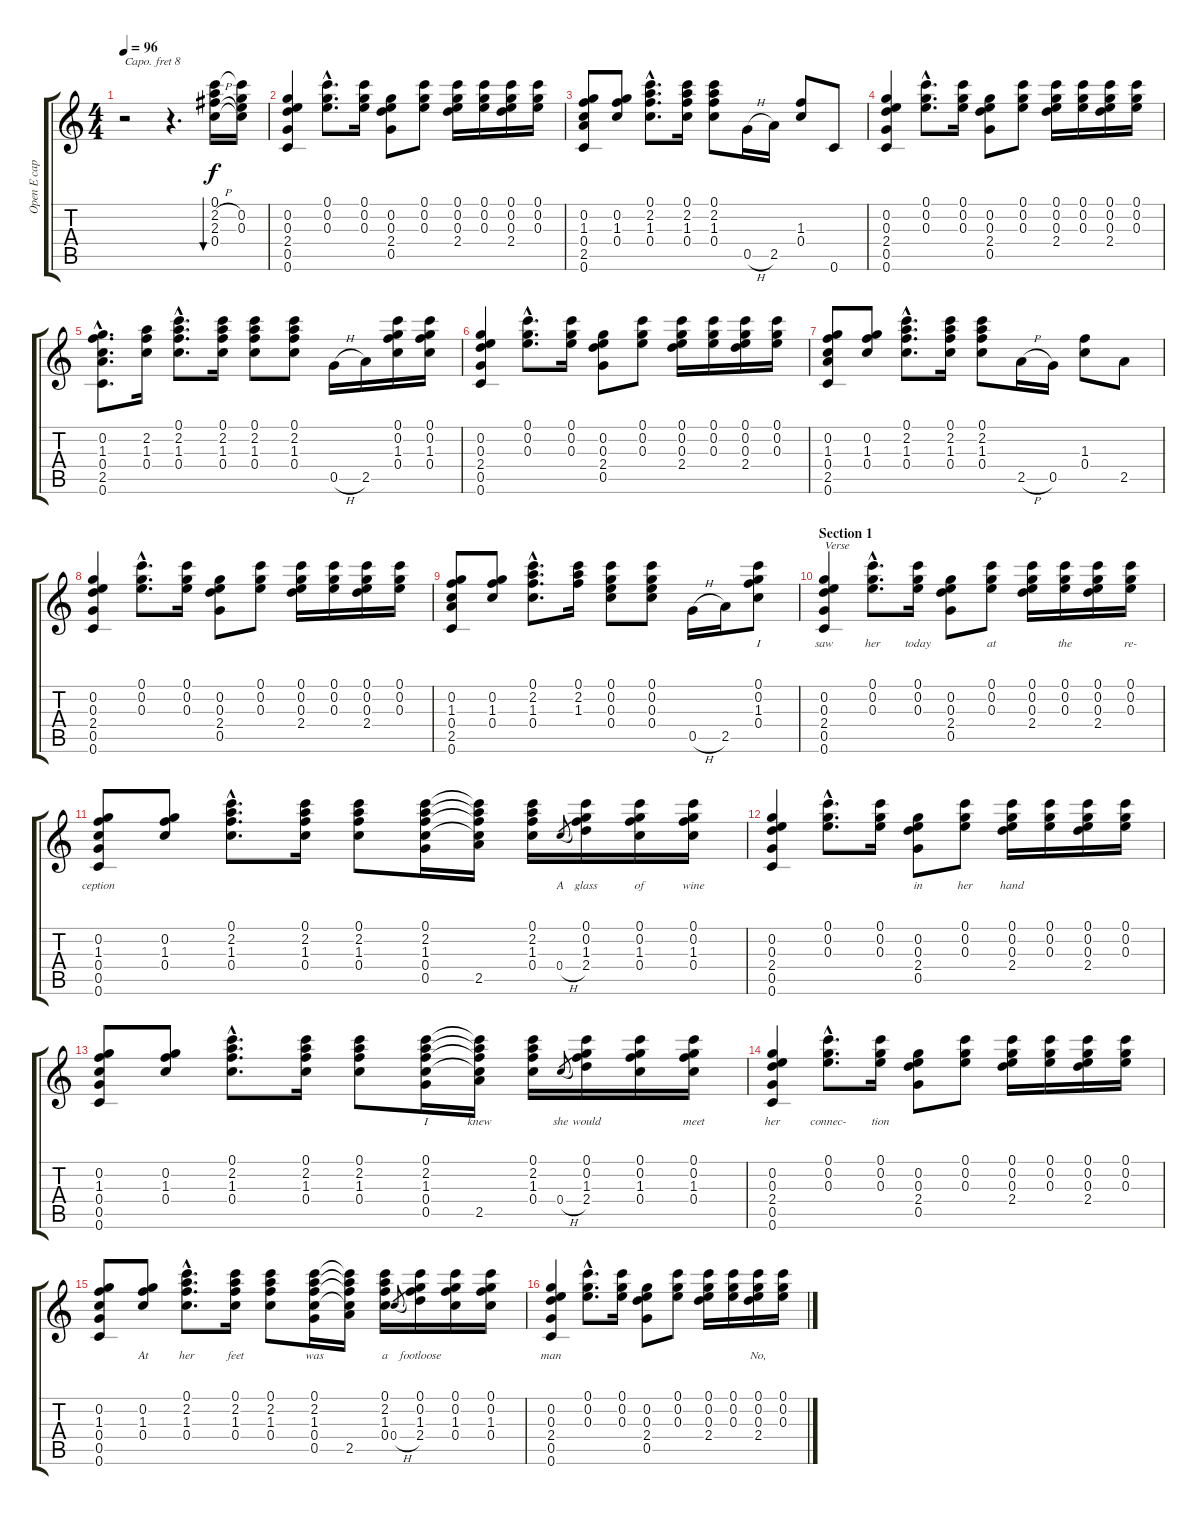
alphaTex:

\track ("Open E capo on 8" "Open E cap") {instrument acousticguitarsteel}
\staff {score tabs}
\capo 8
\tuning (E4 B3 Ab3 E3 B2 E2) {hide}
\ts (4 4)
\tempo 96
\clef g2
\ks c
r.2{dy f instrument acousticguitarsteel} r.4{d} (0.1 2.2{h} 2.3{h} 0.4).16{bu 60} (0.1{t} 0.2 0.3 0.4{t}).16 |
(0.2 0.3 2.4 0.5 0.6).4 (0.1{hac} 0.2{hac} 0.3{hac}).8{d} (0.1 0.2 0.3).16 (0.2 0.3 2.4 0.5).8 (0.1 0.2 0.3).8 (0.1 0.2 0.3 2.4).16 (0.1 0.2 0.3).16 (0.1 0.2 0.3 2.4).16 (0.1 0.2 0.3).16 |
(0.2 1.3 0.4 2.5 0.6).8 (0.2 1.3 0.4).8 (0.1{hac} 2.2{hac} 1.3{hac} 0.4{hac}).8{d} (0.1 2.2 1.3 0.4).16 (0.1 2.2 1.3 0.4).8 0.5{h}.16 2.5.16 (1.3 0.4).8 0.6.8 |
(0.2 0.3 2.4 0.5 0.6).4 (0.1{hac} 0.2{hac} 0.3{hac}).8{d} (0.1 0.2 0.3).16 (0.2 0.3 2.4 0.5).8 (0.1 0.2 0.3).8 (0.1 0.2 0.3 2.4).16 (0.1 0.2 0.3).16 (0.1 0.2 0.3 2.4).16 (0.1 0.2 0.3).16 |
(0.2{hac} 1.3{hac} 0.4{hac} 2.5{hac} 0.6{hac}).8{d} (2.2 1.3 0.4).16 (0.1{hac} 2.2{hac} 1.3{hac} 0.4{hac}).8{d} (0.1 2.2 1.3 0.4).16 (0.1 2.2 1.3 0.4).8 (0.1 2.2 1.3 0.4).8 0.5{h}.16 2.5.16 (0.1 0.2 1.3 0.4).16 (0.1 0.2 1.3 0.4).16 |
(0.2 0.3 2.4 0.5 0.6).4 (0.1{hac} 0.2{hac} 0.3{hac}).8{d} (0.1 0.2 0.3).16 (0.2 0.3 2.4 0.5).8 (0.1 0.2 0.3).8 (0.1 0.2 0.3 2.4).16 (0.1 0.2 0.3).16 (0.1 0.2 0.3 2.4).16 (0.1 0.2 0.3).16 |
(0.2 1.3 0.4 2.5 0.6).8 (0.2 1.3 0.4).8 (0.1{hac} 2.2{hac} 1.3{hac} 0.4{hac}).8{d} (0.1 2.2 1.3 0.4).16 (0.1 2.2 1.3 0.4).8 2.5{h}.16 0.5.16 (1.3 0.4).8 2.5.8 |
(0.2 0.3 2.4 0.5 0.6).4 (0.1{hac} 0.2{hac} 0.3{hac}).8{d} (0.1 0.2 0.3).16 (0.2 0.3 2.4 0.5).8 (0.1 0.2 0.3).8 (0.1 0.2 0.3 2.4).16 (0.1 0.2 0.3).16 (0.1 0.2 0.3 2.4).16 (0.1 0.2 0.3).16 |
(0.2 1.3 0.4 2.5 0.6).8{lyrics (0 "") lyrics (1 "") lyrics (2 "") lyrics (3 "") lyrics (4 "")} (0.2 1.3 0.4).8{lyrics (0 "") lyrics (1 "") lyrics (2 "") lyrics (3 "") lyrics (4 "")} (0.1{hac} 2.2{hac} 1.3{hac} 0.4{hac}).8{d lyrics (0 "") lyrics (1 "") lyrics (2 "") lyrics (3 "") lyrics (4 "")} (0.1 2.2 1.3).16{lyrics (0 "") lyrics (1 "") lyrics (2 "") lyrics (3 "") lyrics (4 "")} (0.1 0.2 0.3 0.4).8{lyrics (0 "") lyrics (1 "") lyrics (2 "") lyrics (3 "") lyrics (4 "")} (0.1 0.2 0.3 0.4).8{lyrics (0 "") lyrics (1 "") lyrics (2 "") lyrics (3 "") lyrics (4 "")} 0.5{h}.16{lyrics (0 "") lyrics (1 "") lyrics (2 "") lyrics (3 "") lyrics (4 "")} 2.5.16{lyrics (0 "") lyrics (1 "") lyrics (2 "") lyrics (3 "") lyrics (4 "")} (0.1 0.2 1.3 0.4).8{lyrics (0 "I") lyrics (1 "") lyrics (2 "") lyrics (3 "") lyrics (4 "")} |
\section ("" "Section 1")
(0.2 0.3 2.4 0.5 0.6).4{txt "Verse" lyrics (0 "saw") lyrics (1 "") lyrics (2 "") lyrics (3 "") lyrics (4 "")} (0.1{hac} 0.2{hac} 0.3{hac}).8{d lyrics (0 "her") lyrics (1 "") lyrics (2 "") lyrics (3 "") lyrics (4 "")} (0.1 0.2 0.3).16{lyrics (0 "today") lyrics (1 "") lyrics (2 "") lyrics (3 "") lyrics (4 "")} (0.2 0.3 2.4 0.5).8{lyrics (0 "") lyrics (1 "") lyrics (2 "") lyrics (3 "") lyrics (4 "")} (0.1 0.2 0.3).8{lyrics (0 "at") lyrics (1 "") lyrics (2 "") lyrics (3 "") lyrics (4 "")} (0.1 0.2 0.3 2.4).16{lyrics (0 "") lyrics (1 "") lyrics (2 "") lyrics (3 "") lyrics (4 "")} (0.1 0.2 0.3).16{lyrics (0 "the") lyrics (1 "") lyrics (2 "") lyrics (3 "") lyrics (4 "")} (0.1 0.2 0.3 2.4).16{lyrics (0 "") lyrics (1 "") lyrics (2 "") lyrics (3 "") lyrics (4 "")} (0.1 0.2 0.3).16{lyrics (0 "re-") lyrics (1 "") lyrics (2 "") lyrics (3 "") lyrics (4 "")} |
(0.2 1.3 0.4 0.5 0.6).8{lyrics (0 "ception") lyrics (1 "") lyrics (2 "") lyrics (3 "") lyrics (4 "")} (0.2 1.3 0.4).8{lyrics (0 "") lyrics (1 "") lyrics (2 "") lyrics (3 "") lyrics (4 "")} (0.1{hac} 2.2{hac} 1.3{hac} 0.4{hac}).8{d lyrics (0 "") lyrics (1 "") lyrics (2 "") lyrics (3 "") lyrics (4 "")} (0.1 2.2 1.3 0.4).16{lyrics (0 "") lyrics (1 "") lyrics (2 "") lyrics (3 "") lyrics (4 "")} (0.1 2.2 1.3 0.4).8{lyrics (0 "") lyrics (1 "") lyrics (2 "") lyrics (3 "") lyrics (4 "")} (0.1 2.2 1.3 0.4 0.5).16{lyrics (0 "") lyrics (1 "") lyrics (2 "") lyrics (3 "") lyrics (4 "")} (0.1{t} 2.2{t} 1.3{t} 0.4{t} 2.5).16{lyrics (0 "") lyrics (1 "") lyrics (2 "") lyrics (3 "") lyrics (4 "")} (0.1 2.2 1.3 0.4).16{lyrics (0 "") lyrics (1 "") lyrics (2 "") lyrics (3 "") lyrics (4 "")} 0.4{h}.8{lyrics (0 "A") lyrics (1 "") lyrics (2 "") lyrics (3 "") lyrics (4 "") gr} (0.1 0.2 1.3 2.4).16{lyrics (0 "glass") lyrics (1 "") lyrics (2 "") lyrics (3 "") lyrics (4 "")} (0.1 0.2 1.3 0.4).16{lyrics (0 "of") lyrics (1 "") lyrics (2 "") lyrics (3 "") lyrics (4 "")} (0.1 0.2 1.3 0.4).16{lyrics (0 "wine") lyrics (1 "") lyrics (2 "") lyrics (3 "") lyrics (4 "")} |
(0.2 0.3 2.4 0.5 0.6).4{lyrics (0 "") lyrics (1 "") lyrics (2 "") lyrics (3 "") lyrics (4 "")} (0.1{hac} 0.2{hac} 0.3{hac}).8{d lyrics (0 "") lyrics (1 "") lyrics (2 "") lyrics (3 "") lyrics (4 "")} (0.1 0.2 0.3).16{lyrics (0 "") lyrics (1 "") lyrics (2 "") lyrics (3 "") lyrics (4 "")} (0.2 0.3 2.4 0.5).8{lyrics (0 "in") lyrics (1 "") lyrics (2 "") lyrics (3 "") lyrics (4 "")} (0.1 0.2 0.3).8{lyrics (0 "her") lyrics (1 "") lyrics (2 "") lyrics (3 "") lyrics (4 "")} (0.1 0.2 0.3 2.4).16{lyrics (0 "hand") lyrics (1 "") lyrics (2 "") lyrics (3 "") lyrics (4 "")} (0.1 0.2 0.3).16{lyrics (0 "") lyrics (1 "") lyrics (2 "") lyrics (3 "") lyrics (4 "")} (0.1 0.2 0.3 2.4).16{lyrics (0 "") lyrics (1 "") lyrics (2 "") lyrics (3 "") lyrics (4 "")} (0.1 0.2 0.3).16{lyrics (0 "") lyrics (1 "") lyrics (2 "") lyrics (3 "") lyrics (4 "")} |
(0.2 1.3 0.4 0.5 0.6).8{lyrics (0 "") lyrics (1 "") lyrics (2 "") lyrics (3 "") lyrics (4 "")} (0.2 1.3 0.4).8{lyrics (0 "") lyrics (1 "") lyrics (2 "") lyrics (3 "") lyrics (4 "")} (0.1{hac} 2.2{hac} 1.3{hac} 0.4{hac}).8{d lyrics (0 "") lyrics (1 "") lyrics (2 "") lyrics (3 "") lyrics (4 "")} (0.1 2.2 1.3 0.4).16{lyrics (0 "") lyrics (1 "") lyrics (2 "") lyrics (3 "") lyrics (4 "")} (0.1 2.2 1.3 0.4).8{lyrics (0 "") lyrics (1 "") lyrics (2 "") lyrics (3 "") lyrics (4 "")} (0.1 2.2 1.3 0.4 0.5).16{lyrics (0 "I") lyrics (1 "") lyrics (2 "") lyrics (3 "") lyrics (4 "")} (0.1{t} 2.2{t} 1.3{t} 0.4{t} 2.5).16{lyrics (0 "knew") lyrics (1 "") lyrics (2 "") lyrics (3 "") lyrics (4 "")} (0.1 2.2 1.3 0.4).16{lyrics (0 "") lyrics (1 "") lyrics (2 "") lyrics (3 "") lyrics (4 "")} 0.4{h}.8{lyrics (0 "she") lyrics (1 "") lyrics (2 "") lyrics (3 "") lyrics (4 "") gr} (0.1 0.2 1.3 2.4).16{lyrics (0 "would") lyrics (1 "") lyrics (2 "") lyrics (3 "") lyrics (4 "")} (0.1 0.2 1.3 0.4).16{lyrics (0 "") lyrics (1 "") lyrics (2 "") lyrics (3 "") lyrics (4 "")} (0.1 0.2 1.3 0.4).16{lyrics (0 "meet") lyrics (1 "") lyrics (2 "") lyrics (3 "") lyrics (4 "")} |
(0.2 0.3 2.4 0.5 0.6).4{lyrics (0 "her") lyrics (1 "") lyrics (2 "") lyrics (3 "") lyrics (4 "")} (0.1{hac} 0.2{hac} 0.3{hac}).8{d lyrics (0 "connec-") lyrics (1 "") lyrics (2 "") lyrics (3 "") lyrics (4 "")} (0.1 0.2 0.3).16{lyrics (0 "tion") lyrics (1 "") lyrics (2 "") lyrics (3 "") lyrics (4 "")} (0.2 0.3 2.4 0.5).8{lyrics (0 "") lyrics (1 "") lyrics (2 "") lyrics (3 "") lyrics (4 "")} (0.1 0.2 0.3).8{lyrics (0 "") lyrics (1 "") lyrics (2 "") lyrics (3 "") lyrics (4 "")} (0.1 0.2 0.3 2.4).16{lyrics (0 "") lyrics (1 "") lyrics (2 "") lyrics (3 "") lyrics (4 "")} (0.1 0.2 0.3).16{lyrics (0 "") lyrics (1 "") lyrics (2 "") lyrics (3 "") lyrics (4 "")} (0.1 0.2 0.3 2.4).16{lyrics (0 "") lyrics (1 "") lyrics (2 "") lyrics (3 "") lyrics (4 "")} (0.1 0.2 0.3).16{lyrics (0 "") lyrics (1 "") lyrics (2 "") lyrics (3 "") lyrics (4 "")} |
(0.2 1.3 0.4 0.5 0.6).8{lyrics (0 "") lyrics (1 "") lyrics (2 "") lyrics (3 "") lyrics (4 "")} (0.2 1.3 0.4).8{lyrics (0 "At") lyrics (1 "") lyrics (2 "") lyrics (3 "") lyrics (4 "")} (0.1{hac} 2.2{hac} 1.3{hac} 0.4{hac}).8{d lyrics (0 "her") lyrics (1 "") lyrics (2 "") lyrics (3 "") lyrics (4 "")} (0.1 2.2 1.3 0.4).16{lyrics (0 "feet") lyrics (1 "") lyrics (2 "") lyrics (3 "") lyrics (4 "")} (0.1 2.2 1.3 0.4).8{lyrics (0 "") lyrics (1 "") lyrics (2 "") lyrics (3 "") lyrics (4 "")} (0.1 2.2 1.3 0.4 0.5).16{lyrics (0 "was") lyrics (1 "") lyrics (2 "") lyrics (3 "") lyrics (4 "")} (0.1{t} 2.2{t} 1.3{t} 0.4{t} 2.5).16{lyrics (0 "") lyrics (1 "") lyrics (2 "") lyrics (3 "") lyrics (4 "")} (0.1 2.2 1.3 0.4).16{lyrics (0 "a") lyrics (1 "") lyrics (2 "") lyrics (3 "") lyrics (4 "")} 0.4{h}.8{lyrics (0 "") lyrics (1 "") lyrics (2 "") lyrics (3 "") lyrics (4 "") gr} (0.1 0.2 1.3 2.4).16{lyrics (0 "footloose") lyrics (1 "") lyrics (2 "") lyrics (3 "") lyrics (4 "")} (0.1 0.2 1.3 0.4).16{lyrics (0 "") lyrics (1 "") lyrics (2 "") lyrics (3 "") lyrics (4 "")} (0.1 0.2 1.3 0.4).16{lyrics (0 "") lyrics (1 "") lyrics (2 "") lyrics (3 "") lyrics (4 "")} |
(0.2 0.3 2.4 0.5 0.6).4{lyrics (0 "man") lyrics (1 "") lyrics (2 "") lyrics (3 "") lyrics (4 "")} (0.1{hac} 0.2{hac} 0.3{hac}).8{d lyrics (0 "") lyrics (1 "") lyrics (2 "") lyrics (3 "") lyrics (4 "")} (0.1 0.2 0.3).16{lyrics (0 "") lyrics (1 "") lyrics (2 "") lyrics (3 "") lyrics (4 "")} (0.2 0.3 2.4 0.5).8{lyrics (0 "") lyrics (1 "") lyrics (2 "") lyrics (3 "") lyrics (4 "")} (0.1 0.2 0.3).8{lyrics (0 "") lyrics (1 "") lyrics (2 "") lyrics (3 "") lyrics (4 "")} (0.1 0.2 0.3 2.4).16{lyrics (0 "") lyrics (1 "") lyrics (2 "") lyrics (3 "") lyrics (4 "")} (0.1 0.2 0.3).16{lyrics (0 "") lyrics (1 "") lyrics (2 "") lyrics (3 "") lyrics (4 "")} (0.1 0.2 0.3 2.4).16{lyrics (0 "No,") lyrics (1 "") lyrics (2 "") lyrics (3 "") lyrics (4 "")} (0.1 0.2 0.3).16{lyrics (0 "") lyrics (1 "") lyrics (2 "") lyrics (3 "") lyrics (4 "")}
